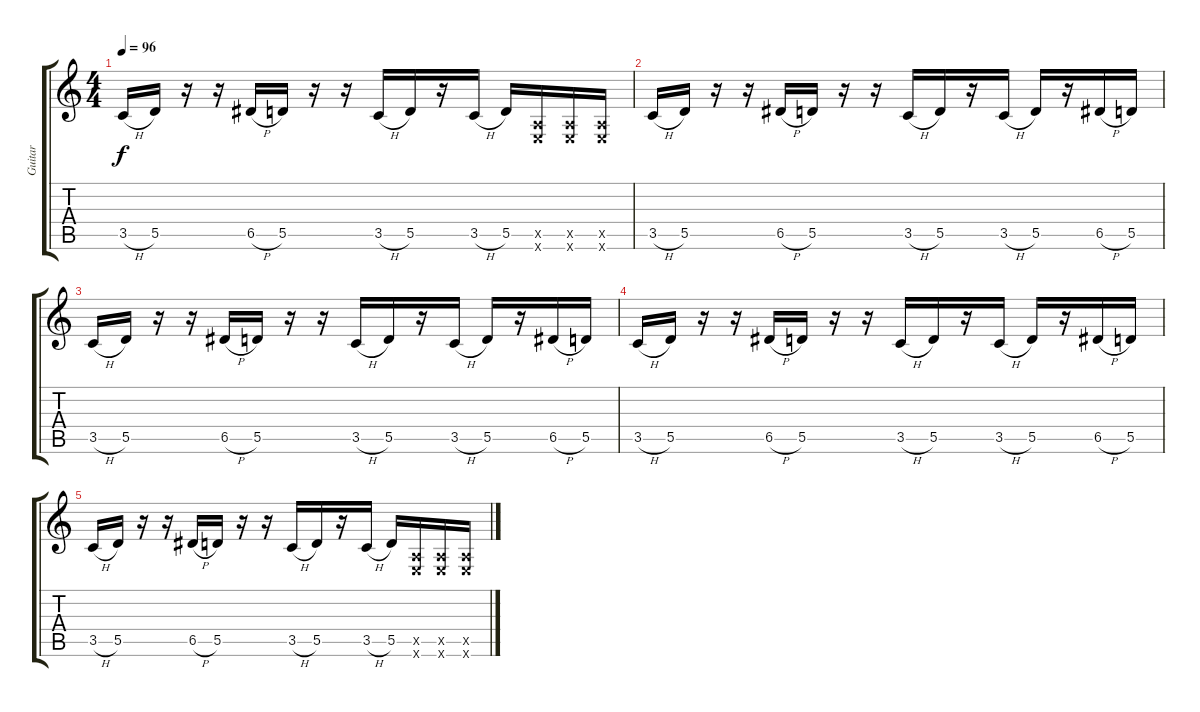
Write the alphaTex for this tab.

\track ("Guitar" "Guitar") {instrument distortionguitar}
\staff {score tabs}
\tuning (E4 B3 G3 D3 A2 E2) {hide}
\ts (4 4)
\tempo 96
\clef g2
\ks c
3.5{h}.16{dy f} 5.5.16 r.16 r.16 6.5{h}.16 5.5.16 r.16 r.16 3.5{h}.16 5.5.16 r.16 3.5{h}.16 5.5.16 (0.5{x} 0.6{x}).16 (0.5{x} 0.6{x}).16 (0.5{x} 0.6{x}).16 |
3.5{h}.16 5.5.16 r.16 r.16 6.5{h}.16 5.5.16 r.16 r.16 3.5{h}.16 5.5.16 r.16 3.5{h}.16 5.5.16 r.16 6.5{h}.16 5.5.16 |
3.5{h}.16 5.5.16 r.16 r.16 6.5{h}.16 5.5.16 r.16 r.16 3.5{h}.16 5.5.16 r.16 3.5{h}.16 5.5.16 r.16 6.5{h}.16 5.5.16 |
3.5{h}.16 5.5.16 r.16 r.16 6.5{h}.16 5.5.16 r.16 r.16 3.5{h}.16 5.5.16 r.16 3.5{h}.16 5.5.16 r.16 6.5{h}.16 5.5.16 |
3.5{h}.16 5.5.16 r.16 r.16 6.5{h}.16 5.5.16 r.16 r.16 3.5{h}.16 5.5.16 r.16 3.5{h}.16 5.5.16 (0.5{x} 0.6{x}).16 (0.5{x} 0.6{x}).16 (0.5{x} 0.6{x}).16
